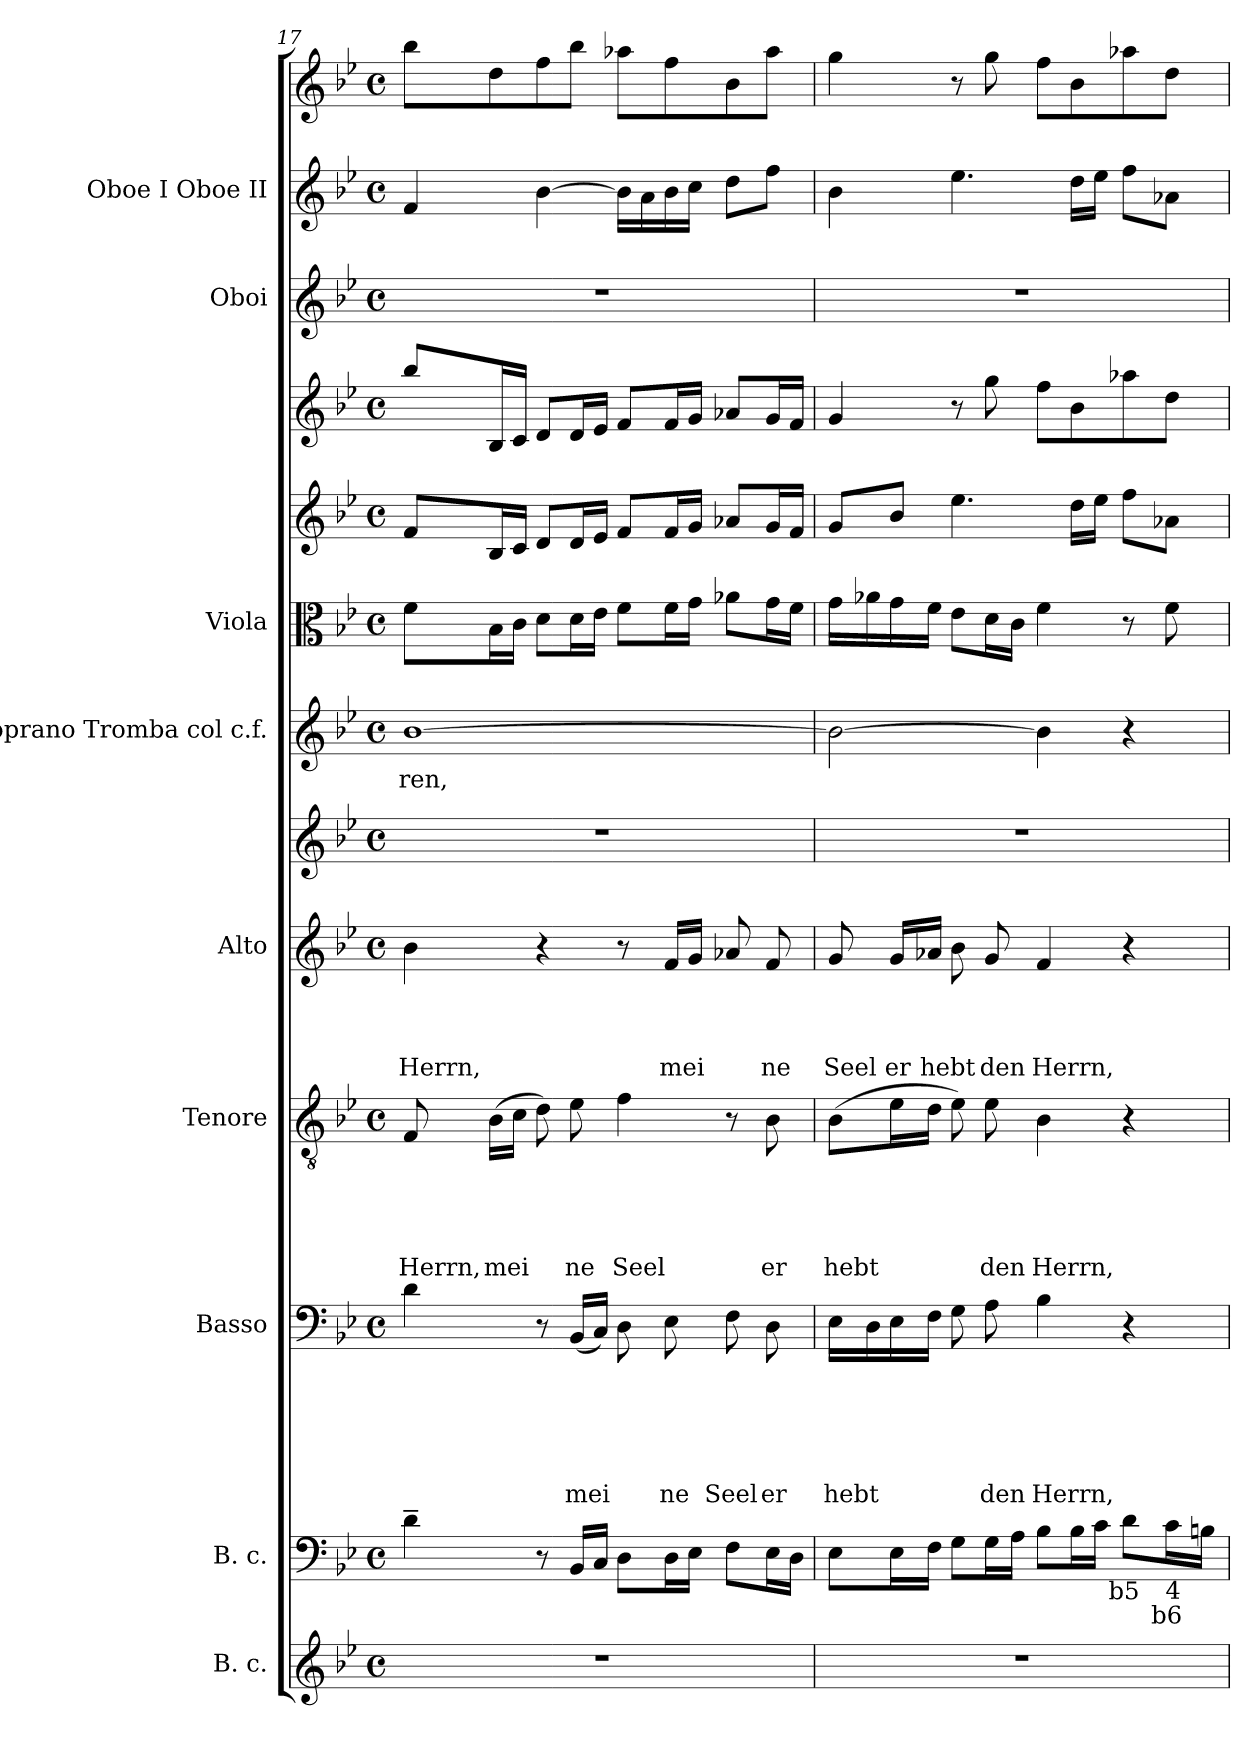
**kern	**kern	**kern	**text	**text	**text	**text	**text	**text	**kern	**text	**text	**text	**text	**text	**kern	**text	**text	**text	**text	**kern	**kern	**text	**kern	**kern	**kern	**kern	**kern	**kern
*part12	*part11	*part10	*part10	*part10	*part10	*part10	*part10	*part10	*part9	*part9	*part9	*part9	*part9	*part9	*part8	*part8	*part8	*part8	*part8	*part7	*part6	*part6	*part5	*part4	*part3	*part2	*part1	*part1
*staff13	*staff12	*staff11	*staff11	*staff11	*staff11	*staff11	*staff11	*staff11	*staff10	*staff10	*staff10	*staff10	*staff10	*staff10	*staff9	*staff9	*staff9	*staff9	*staff9	*staff8	*staff7	*staff7	*staff6	*staff5	*staff4	*staff3	*staff2	*staff1
*I"B. c.	*I"B. c.	*I"Basso	*	*	*	*	*	*	*I"Tenore	*	*	*	*	*	*I"Alto	*	*	*	*	*	*I"Soprano Tromba col c.f.	*	*I"Viola	*	*	*I"Oboi	*I"Oboe I Oboe II	*
*	*I'B. c.	*I'Basso	*	*	*	*	*	*	*I'Tenore	*	*	*	*	*	*I'Alto	*	*	*	*	*	*I'Soprano	*	*I'Viola	*	*	*	*I'Ob	*
!!LO:PB:g=z
*clefG2	*clefF4	*clefF4	*	*	*	*	*	*	*clefGv2	*	*	*	*	*	*clefG2	*	*	*	*	*clefG2	*clefG2	*	*clefC3	*clefG2	*clefG2	*clefG2	*clefG2	*clefG2
*k[b-e-]	*k[b-e-]	*k[b-e-]	*	*	*	*	*	*	*k[b-e-]	*	*	*	*	*	*k[b-e-]	*	*	*	*	*k[b-e-]	*k[b-e-]	*	*k[b-e-]	*k[b-e-]	*k[b-e-]	*k[b-e-]	*k[b-e-]	*k[b-e-]
*B-:	*B-:	*B-:	*	*	*	*	*	*	*B-:	*	*	*	*	*	*B-:	*	*	*	*	*B-:	*B-:	*	*B-:	*B-:	*B-:	*B-:	*B-:	*B-:
*M4/4	*M4/4	*M4/4	*	*	*	*	*	*	*M4/4	*	*	*	*	*	*M4/4	*	*	*	*	*M4/4	*M4/4	*	*M4/4	*M4/4	*M4/4	*M4/4	*M4/4	*M4/4
*met(c)	*met(c)	*met(c)	*	*	*	*	*	*	*met(c)	*	*	*	*	*	*met(c)	*	*	*	*	*met(c)	*met(c)	*	*met(c)	*met(c)	*met(c)	*met(c)	*met(c)	*met(c)
=17	=17	=17	=17	=17	=17	=17	=17	=17	=17	=17	=17	=17	=17	=17	=17	=17	=17	=17	=17	=17	=17	=17	=17	=17	=17	=17	=17	=17
!	!	!	!	!	!	!	!	!	!	!	!	!	!	!LO:LY:b	!	!	!	!	!LO:LY:b	!	!	!LO:LY:b	!	!	!	!	!	!
1r	4d>~>\	4d\	.	.	.	.	.	.	8F/	.	.	.	.	Herrn,	4b-\	.	.	.	Herrn,	1r	[>1b-	-ren,	8f\L	8f/L	8bb-/L	1r	4f/	8bb-\L
!	!	!	!	!	!	!	!	!	!	!	!	!	!	!LO:LY:b	!	!	!	!	!	!	!	!	!	!	!	!	!	!
.	.	.	.	.	.	.	.	.	(>16B-\LL	.	.	.	.	mei	.	.	.	.	.	.	.	.	16B-\L	16B-/L	16B-/L	.	.	8dd\
.	.	.	.	.	.	.	.	.	16c\JJ	.	.	.	.	.	.	.	.	.	.	.	.	.	16c\JJ	16c/JJ	16c/JJ	.	.	.
.	8r	8r	.	.	.	.	.	.	8d\)	.	.	.	.	.	4r	.	.	.	.	.	.	.	8d\L	8d/L	8d/L	.	[>4b-\	8ff\
!	!	!	!	!	!	!	!	!LO:LY:b	!	!	!	!	!	!LO:LY:b	!	!	!	!	!	!	!	!	!	!	!	!	!	!
.	16BB-/LL	(>16BB-/LL	.	.	.	.	.	mei	8e-\	.	.	.	.	ne	.	.	.	.	.	.	.	.	16d\L	16d/L	16d/L	.	.	8bb-\J
.	16C/JJ	16C/JJ)	.	.	.	.	.	.	.	.	.	.	.	.	.	.	.	.	.	.	.	.	16e-\JJ	16e-/JJ	16e-/JJ	.	.	.
!	!	!	!	!	!	!	!	!	!	!	!	!	!	!LO:LY:b	!	!	!	!	!	!	!	!	!	!	!	!	!	!
.	8D>\L	8D\	.	.	.	.	.	.	4f\	.	.	.	.	Seel	8r	.	.	.	.	.	.	.	8f\L	8f/L	8f/L	.	16b-\LL]	8aa-X\L
.	.	.	.	.	.	.	.	.	.	.	.	.	.	.	.	.	.	.	.	.	.	.	.	.	.	.	16a\	.
!	!	!	!	!	!	!	!	!LO:LY:b	!	!	!	!	!	!	!	!	!	!	!LO:LY:b	!	!	!	!	!	!	!	!	!
.	16D\L	8E-\	.	.	.	.	.	ne	.	.	.	.	.	.	16f/LL	.	.	.	mei	.	.	.	16f\L	16f/L	16f/L	.	16b-\	8ff\
.	16E-\JJ	.	.	.	.	.	.	.	.	.	.	.	.	.	16g/JJ	.	.	.	.	.	.	.	16g\JJ	16g/JJ	16g/JJ	.	16cc\JJ	.
!	!	!	!	!	!	!	!	!LO:LY:b	!	!	!	!	!	!	!	!	!	!	!	!	!	!	!	!	!	!	!	!
.	8F>\L	8F\	.	.	.	.	.	Seel	8r	.	.	.	.	.	8a-X/	.	.	.	.	.	.	.	8a-X\L	8a-X/L	8a-X/L	.	8dd\L	8b-\
!	!	!	!	!	!	!	!	!LO:LY:b	!	!	!	!	!	!LO:LY:b	!	!	!	!	!LO:LY:b	!	!	!	!	!	!	!	!	!
.	16E-\L	8D\	.	.	.	.	.	er	8B-\	.	.	.	.	er	8f/	.	.	.	ne	.	.	.	16g\L	16g/L	16g/L	.	8ff\J	8aa-\J
.	16D\JJ	.	.	.	.	.	.	.	.	.	.	.	.	.	.	.	.	.	.	.	.	.	16f\JJ	16f/JJ	16f/JJ	.	.	.
=18	=18	=18	=18	=18	=18	=18	=18	=18	=18	=18	=18	=18	=18	=18	=18	=18	=18	=18	=18	=18	=18	=18	=18	=18	=18	=18	=18	=18
!	!	!	!	!	!	!	!	!LO:LY:b	!	!	!	!	!	!LO:LY:b	!	!	!	!	!LO:LY:b	!	!	!	!	!	!	!	!	!
*	*^	*	*	*	*	*	*	*	*	*	*	*	*	*	*	*	*	*	*	*	*	*	*	*	*	*	*	*
*	*	*^	*	*	*	*	*	*	*	*	*	*	*	*	*	*	*	*	*	*	*	*	*	*	*	*	*	*	*
1r	8E-\L	2ryy	2ryy	16E-\LL	.	.	.	.	.	hebt	(>8B-\L	.	.	.	.	hebt	8g/	.	.	.	Seel	1r	2b-\_	.	16g\LL	8g/L	4g/	1r	4b-\	4gg\
.	.	.	.	16D\	.	.	.	.	.	.	.	.	.	.	.	.	.	.	.	.	.	.	.	.	16a-X\	.	.	.	.	.
!	!	!	!	!	!	!	!	!	!	!	!	!	!	!	!	!	!	!	!	!	!LO:LY:b	!	!	!	!	!	!	!	!	!
.	16E-\L	.	.	16E-\	.	.	.	.	.	.	16e-\L	.	.	.	.	.	16g/LL	.	.	.	er	.	.	.	16g\	8b-/J	.	.	.	.
!	!	!	!	!	!	!	!	!	!	!	!	!	!	!	!	!	!	!	!	!	!LO:LY:b	!	!	!	!	!	!	!	!	!
.	16F\JJ	.	.	16F\JJ	.	.	.	.	.	.	16d\JJ	.	.	.	.	.	16a-X/JJ	.	.	.	hebt	.	.	.	16f\JJ	.	.	.	.	.
.	8G>\L	.	.	8G\	.	.	.	.	.	.	8e-\)	.	.	.	.	.	8b-\	.	.	.	.	.	.	.	8e-\L	4.ee-\	8r	.	4.ee-\	8r
!	!	!	!	!	!	!	!	!	!	!LO:LY:b	!	!	!	!	!	!LO:LY:b	!	!	!	!	!LO:LY:b	!	!	!	!	!	!	!	!	!
.	16G\L	.	.	8A\	.	.	.	.	.	den	8e-\	.	.	.	.	den	8g/	.	.	.	den	.	.	.	16d\L	.	8gg\	.	.	8gg\
.	16A\JJ	.	.	.	.	.	.	.	.	.	.	.	.	.	.	.	.	.	.	.	.	.	.	.	16c\JJ	.	.	.	.	.
!	!	!	!	!	!	!	!	!	!	!LO:LY:b	!	!	!	!	!	!LO:LY:b	!	!	!	!	!LO:LY:b	!	!	!	!	!	!	!	!	!
.	8B->\L	8..ryy	4ryy	4B-\	.	.	.	.	.	Herrn,	4B-\	.	.	.	.	Herrn,	4f/	.	.	.	Herrn,	.	4b-\]	.	4f\	.	8ff\L	.	.	8ff\L
.	16B-\L	.	.	.	.	.	.	.	.	.	.	.	.	.	.	.	.	.	.	.	.	.	.	.	.	16dd\LL	8b-\	.	16dd\LL	8b-\
.	16c\JJ	.	.	.	.	.	.	.	.	.	.	.	.	.	.	.	.	.	.	.	.	.	.	.	.	16ee-\JJ	.	.	16ee-\JJ	.
!	!	!LO:TX:b:t=b5	!	!	!	!	!	!	!	!	!	!	!	!	!	!	!	!	!	!	!	!	!	!	!	!	!	!	!	!
.	.	4ryy	.	.	.	.	.	.	.	.	.	.	.	.	.	.	.	.	.	.	.	.	.	.	.	.	.	.	.	.
.	8d\L	.	16.ryy	4r	.	.	.	.	.	.	4r	.	.	.	.	.	4r	.	.	.	.	.	4r	.	8r	8ff\L	8aa-X\	.	8ff\L	8aa-X\
!	!	!	!LO:TX:b:t=b6	!	!	!	!	!	!	!	!	!	!	!	!	!	!	!	!	!	!	!	!	!	!	!	!	!	!	!
.	.	.	8ryy	.	.	.	.	.	.	.	.	.	.	.	.	.	.	.	.	.	.	.	.	.	.	.	.	.	.	.
!	!LO:TX:b:t=4	!	!	!	!	!	!	!	!	!	!	!	!	!	!	!	!	!	!	!	!	!	!	!	!	!	!	!	!	!
.	16c\L	.	.	.	.	.	.	.	.	.	.	.	.	.	.	.	.	.	.	.	.	.	.	.	8f\	8a-X\J	8dd\J	.	8a-X\J	8dd\J
.	16Bn\JJ	.	.	.	.	.	.	.	.	.	.	.	.	.	.	.	.	.	.	.	.	.	.	.	.	.	.	.	.	.
.	.	32ryy	32ryy	.	.	.	.	.	.	.	.	.	.	.	.	.	.	.	.	.	.	.	.	.	.	.	.	.	.	.
*	*v	*v	*v	*	*	*	*	*	*	*	*	*	*	*	*	*	*	*	*	*	*	*	*	*	*	*	*	*	*	*
=	=	=	=	=	=	=	=	=	=	=	=	=	=	=	=	=	=	=	=	=	=	=	=	=	=	=	=	=
*-	*-	*-	*-	*-	*-	*-	*-	*-	*-	*-	*-	*-	*-	*-	*-	*-	*-	*-	*-	*-	*-	*-	*-	*-	*-	*-	*-	*-
